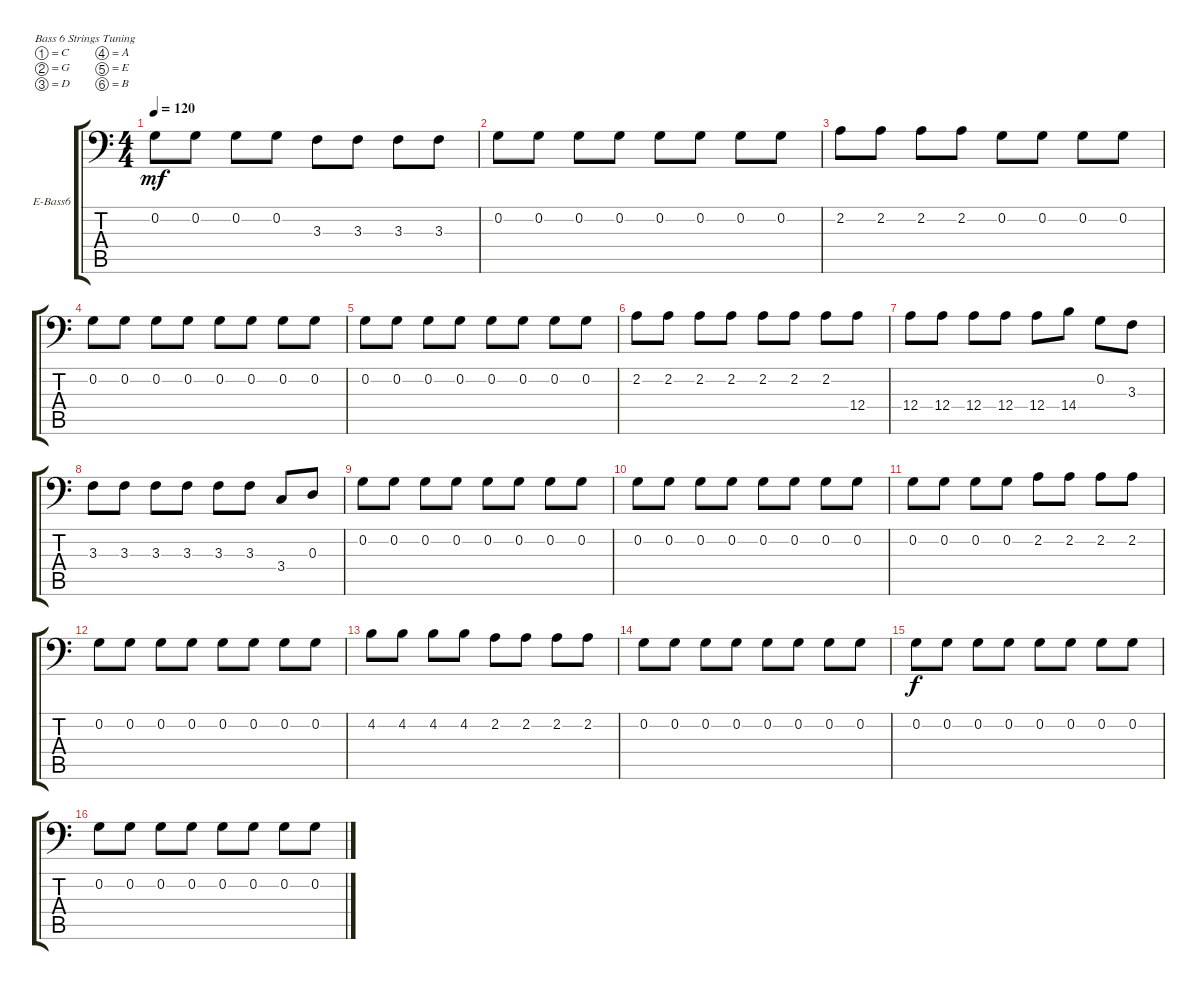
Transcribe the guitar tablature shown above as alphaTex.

\defaultSystemsLayout 4
\bracketExtendMode groupsimilarinstruments
\firstSystemTrackNameOrientation horizontal
\otherSystemsTrackNameOrientation horizontal
\track ("Electric Bass" "E-Bass6") {instrument electricbassfinger}
\staff {score tabs}
\tuning (C3 G2 D2 A1 E1 B0)
\ts (4 4)
\tempo 120
\clef f4
\ks c
0.2.8{dy mf} 0.2.8 0.2.8 0.2.8 3.3.8 3.3.8 3.3.8 3.3.8 |
0.2.8 0.2.8 0.2.8 0.2.8 0.2.8 0.2.8 0.2.8 0.2.8 |
2.2.8 2.2.8 2.2.8 2.2.8 0.2.8 0.2.8 0.2.8 0.2.8 |
0.2.8 0.2.8 0.2.8 0.2.8 0.2.8 0.2.8 0.2.8 0.2.8 |
0.2.8 0.2.8 0.2.8 0.2.8 0.2.8 0.2.8 0.2.8 0.2.8 |
2.2.8 2.2.8 2.2.8 2.2.8 2.2.8 2.2.8 2.2.8 12.4.8 |
12.4.8 12.4.8 12.4.8 12.4.8 12.4.8 14.4.8 0.2.8 3.3.8 |
3.3.8 3.3.8 3.3.8 3.3.8 3.3.8 3.3.8 3.4.8 0.3.8 |
0.2.8 0.2.8 0.2.8 0.2.8 0.2.8 0.2.8 0.2.8 0.2.8 |
0.2.8 0.2.8 0.2.8 0.2.8 0.2.8 0.2.8 0.2.8 0.2.8 |
0.2.8 0.2.8 0.2.8 0.2.8 2.2.8 2.2.8 2.2.8 2.2.8 |
0.2.8 0.2.8 0.2.8 0.2.8 0.2.8 0.2.8 0.2.8 0.2.8 |
4.2.8 4.2.8 4.2.8 4.2.8 2.2.8 2.2.8 2.2.8 2.2.8 |
0.2.8 0.2.8 0.2.8 0.2.8 0.2.8 0.2.8 0.2.8 0.2.8 |
0.2.8{dy f} 0.2.8 0.2.8 0.2.8 0.2.8 0.2.8 0.2.8 0.2.8 |
0.2.8 0.2.8 0.2.8 0.2.8 0.2.8 0.2.8 0.2.8 0.2.8
